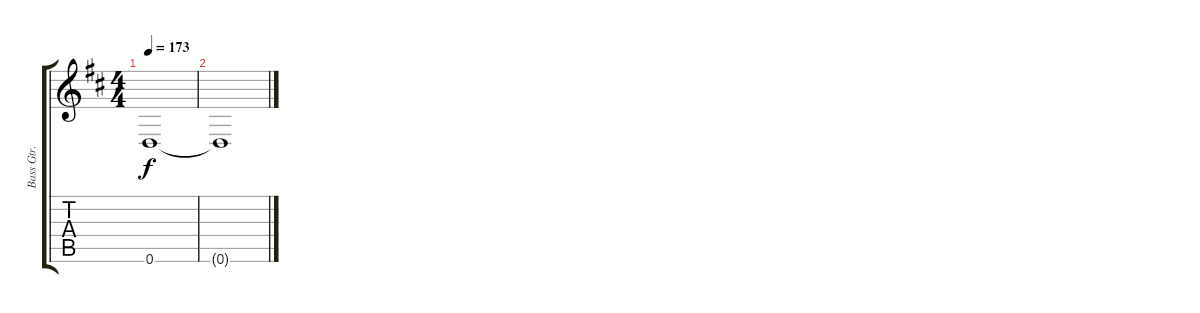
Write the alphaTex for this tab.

\track ("Bass Gtr." "Bass Gtr.") {instrument electricbasspick}
\staff {score tabs}
\tuning (E4 B3 G3 D3 A2 D2) {hide}
\ts (4 4)
\tempo 173
\clef g2
\ks d
0.6{t}.1{dy f} |
0.6{t}.1
